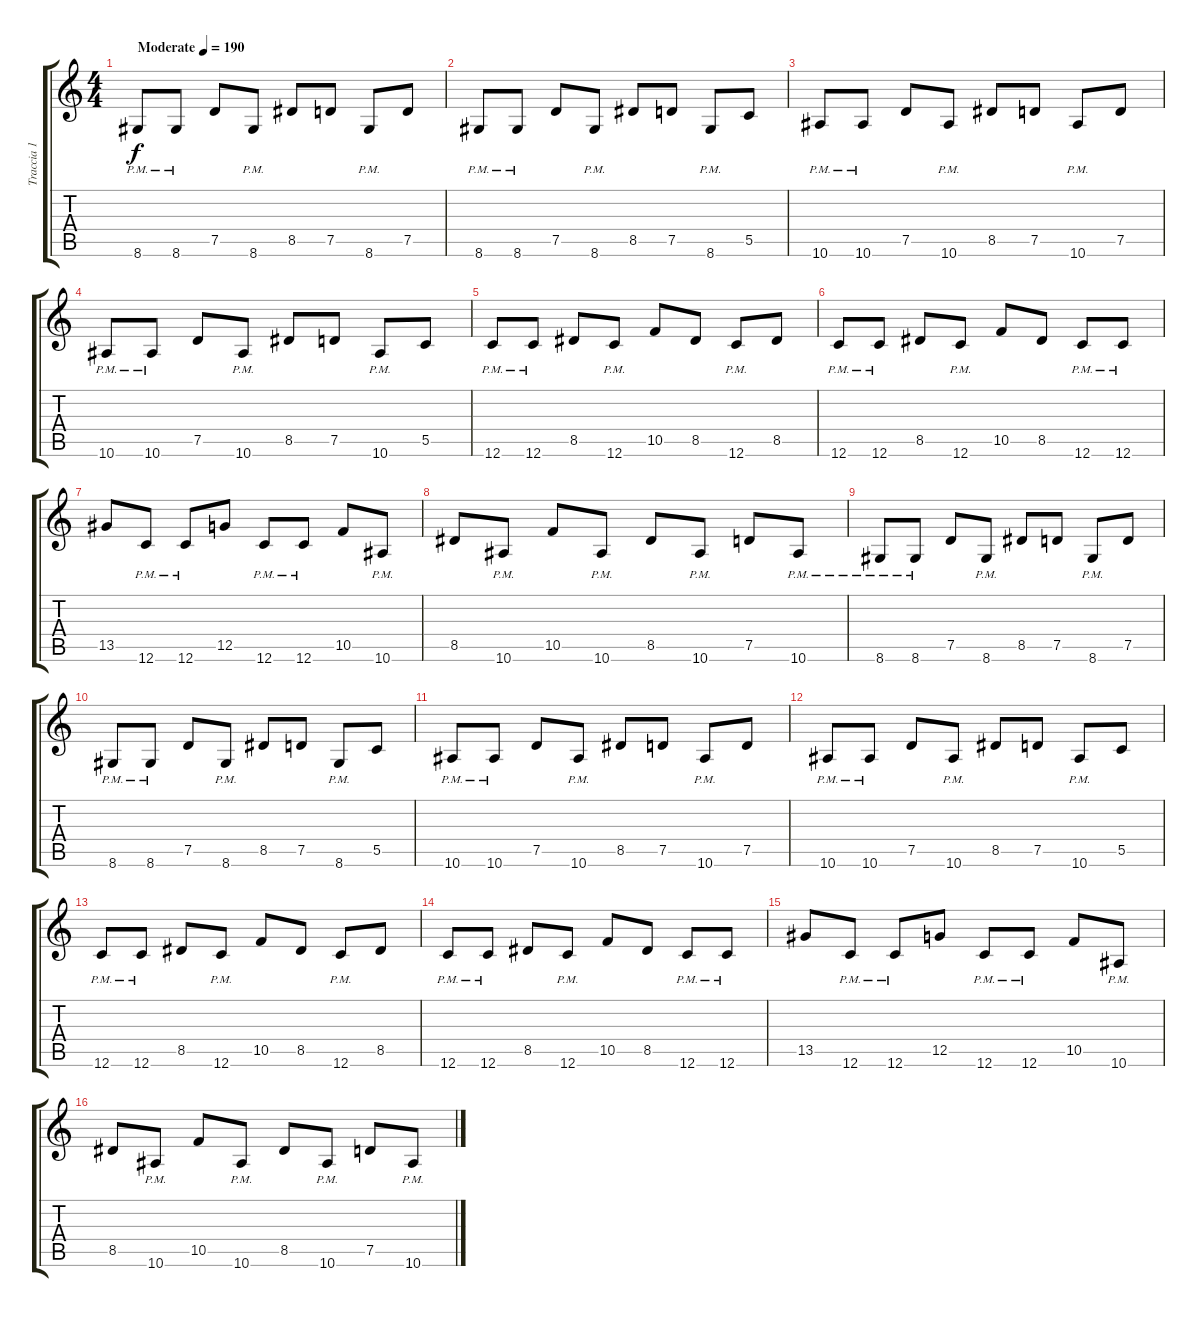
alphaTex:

\track ("Traccia 1" "Traccia 1") {instrument distortionguitar}
\staff {score tabs}
\tuning (D4 A3 F3 C3 G2 C2) {hide}
\ts (4 4)
\tempo (190 "Moderate")
\clef g2
\ks c
8.6{pm}.8{dy f instrument distortionguitar} 8.6{pm}.8 7.5.8 8.6{pm}.8 8.5.8 7.5.8 8.6{pm}.8 7.5.8 |
8.6{pm}.8 8.6{pm}.8 7.5.8 8.6{pm}.8 8.5.8 7.5.8 8.6{pm}.8 5.5.8 |
10.6{pm}.8 10.6{pm}.8 7.5.8 10.6{pm}.8 8.5.8 7.5.8 10.6{pm}.8 7.5.8 |
10.6{pm}.8 10.6{pm}.8 7.5.8 10.6{pm}.8 8.5.8 7.5.8 10.6{pm}.8 5.5.8 |
12.6{pm}.8 12.6{pm}.8 8.5.8 12.6{pm}.8 10.5.8 8.5.8 12.6{pm}.8 8.5.8 |
12.6{pm}.8 12.6{pm}.8 8.5.8 12.6{pm}.8 10.5.8 8.5.8 12.6{pm}.8 12.6{pm}.8 |
13.5.8 12.6{pm}.8 12.6{pm}.8 12.5.8 12.6{pm}.8 12.6{pm}.8 10.5.8 10.6{pm}.8 |
8.5.8 10.6{pm}.8 10.5.8 10.6{pm}.8 8.5.8 10.6{pm}.8 7.5.8 10.6{pm}.8 |
8.6{pm}.8 8.6{pm}.8 7.5.8 8.6{pm}.8 8.5.8 7.5.8 8.6{pm}.8 7.5.8 |
8.6{pm}.8 8.6{pm}.8 7.5.8 8.6{pm}.8 8.5.8 7.5.8 8.6{pm}.8 5.5.8 |
10.6{pm}.8 10.6{pm}.8 7.5.8 10.6{pm}.8 8.5.8 7.5.8 10.6{pm}.8 7.5.8 |
10.6{pm}.8 10.6{pm}.8 7.5.8 10.6{pm}.8 8.5.8 7.5.8 10.6{pm}.8 5.5.8 |
12.6{pm}.8 12.6{pm}.8 8.5.8 12.6{pm}.8 10.5.8 8.5.8 12.6{pm}.8 8.5.8 |
12.6{pm}.8 12.6{pm}.8 8.5.8 12.6{pm}.8 10.5.8 8.5.8 12.6{pm}.8 12.6{pm}.8 |
13.5.8 12.6{pm}.8 12.6{pm}.8 12.5.8 12.6{pm}.8 12.6{pm}.8 10.5.8 10.6{pm}.8 |
8.5.8 10.6{pm}.8 10.5.8 10.6{pm}.8 8.5.8 10.6{pm}.8 7.5.8 10.6{pm}.8
